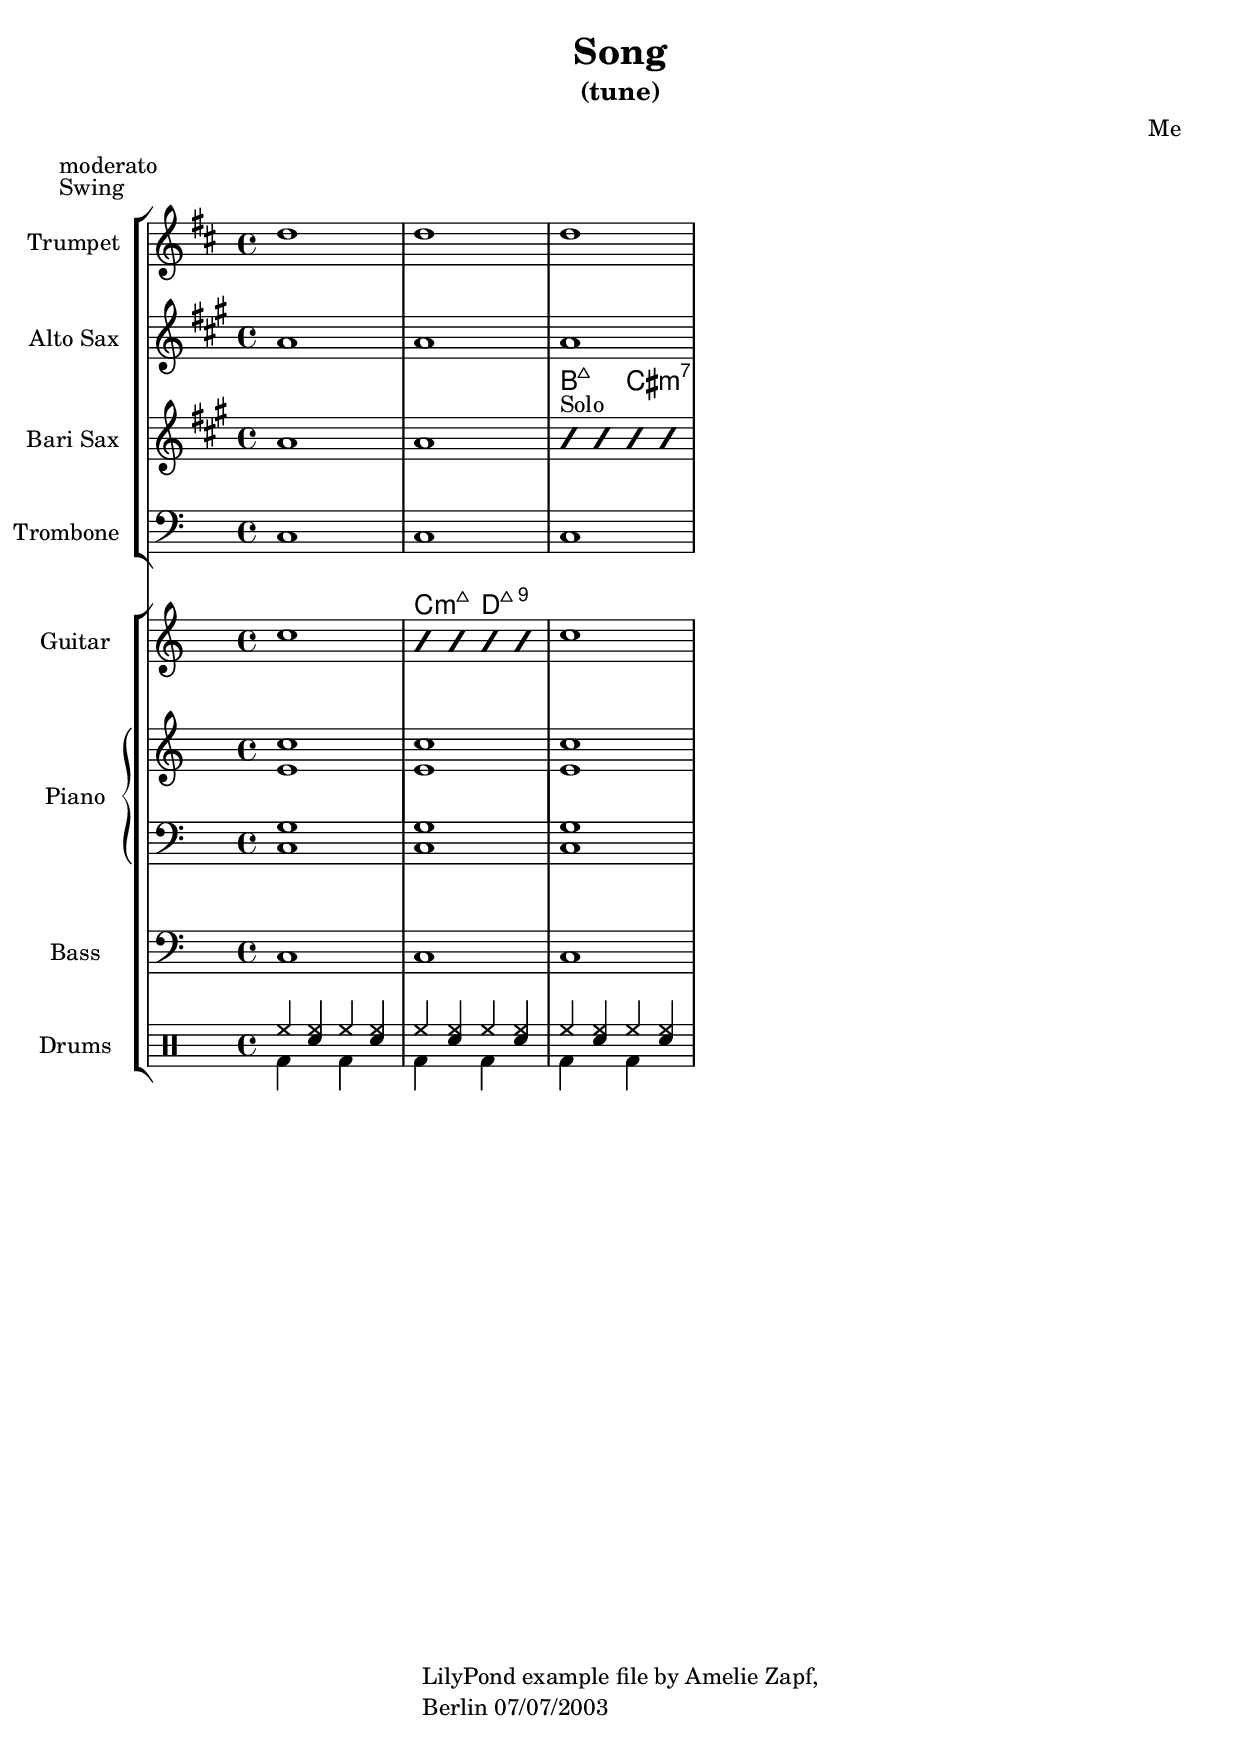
%% Do not edit this file; it is auto-generated from LSR http://lsr.dsi.unimi.it
%% This file is in the public domain.
\version "2.11.62"

\header {
  lsrtags = "keyboards, percussion, fretted-strings, template"

  texidoces = "
Ésta es una plantilla bastante avanzada, para un conjunto de
jazz. Observe que la notación de todos los instrumentos está en
@code{\\key c \\major} (Do mayor). Esto se refiere al tono de
concierto; la armadura se transporta automáticamente si la música está
dentro de una sección @code{\\transpose}.

"
  doctitlees = "Plantilla para combo de jazz"
  
  texidocde = "
Hier ist ein ziemlich kompliziertes Beispiel für ein Jazz-Ensemble. Achtung: 
Alle Instrumente sind in @code{\key c \major} (C-Dur) notiert. Das bezieht sich 
auf die klingende Musik: LilyPond transponiert die Tonart automatisch, wenn 
sich die Noten innerhalb eines @code{\transpose}-Abschnitts befinden.

"

  doctitlede = "Vorlage für Jazz-Combo"

  texidoc = "
This is quite an advanced template, for a jazz ensemble. Note that all
instruments are notated in @code{\\key c \\major}. This refers to the
key in concert pitch; the key will be automatically transposed if the
music is within a @code{\\transpose} section.

"
  doctitle = "Jazz combo template"
} % begin verbatim
\header {
  title = "Song"
  subtitle = "(tune)"
  composer = "Me"
  meter = "moderato"
  piece = "Swing"
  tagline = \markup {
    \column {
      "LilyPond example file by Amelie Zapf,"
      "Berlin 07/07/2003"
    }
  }
}

%#(set-global-staff-size 16)
\include "english.ly"

%%%%%%%%%%%% Some macros %%%%%%%%%%%%%%%%%%%

sl = {
  \override NoteHead #'style = #'slash
  \override Stem #'transparent = ##t
}
nsl = {
  \revert NoteHead #'style
  \revert Stem #'transparent
}
crOn = \override NoteHead #'style = #'cross
crOff = \revert NoteHead #'style

%% insert chord name style stuff here.

jazzChords = { }

%%%%%%%%%%%% Keys'n'thangs %%%%%%%%%%%%%%%%%

global = { \time 4/4 }

Key = { \key c \major }

% ############ Horns ############

% ------ Trumpet ------
trpt = \transpose c d \relative c'' {
  \Key
  c1 | c | c |
}
trpHarmony = \transpose c' d {
  \jazzChords
}
trumpet = {
  \global
  \set Staff.instrumentName = #"Trumpet"
  \clef treble
  <<
    \trpt
  >>
}

% ------ Alto Saxophone ------
alto = \transpose c a \relative c' {
  \Key
  c1 | c | c |
}
altoHarmony = \transpose c' a {
  \jazzChords
}
altoSax = {
  \global
  \set Staff.instrumentName = #"Alto Sax"
  \clef treble
  <<
    \alto
  >>
}

% ------ Baritone Saxophone ------
bari = \transpose c a' \relative c {
  \Key
  c1
  c1
  \sl
  d4^"Solo" d d d
  \nsl
}
bariHarmony = \transpose c' a \chordmode {
  \jazzChords s1 s d2:maj e:m7
}
bariSax = {
  \global
  \set Staff.instrumentName = #"Bari Sax"
  \clef treble
  <<
    \bari
  >>
}

% ------ Trombone ------
tbone = \relative c {
  \Key
  c1 | c | c
}
tboneHarmony = \chordmode {
  \jazzChords
}
trombone = {
  \global
  \set Staff.instrumentName = #"Trombone"
  \clef bass
  <<
    \tbone
  >>
}

% ############ Rhythm Section #############

% ------ Guitar ------
gtr = \relative c'' {
  \Key
  c1
  \sl
  b4 b b b
  \nsl
  c1
}
gtrHarmony = \chordmode {
  \jazzChords
  s1 c2:min7+ d2:maj9
}
guitar = {
  \global
  \set Staff.instrumentName = #"Guitar"
  \clef treble
  <<
    \gtr
  >>
}

%% ------ Piano ------
rhUpper = \relative c'' {
  \voiceOne
  \Key
  c1 | c | c
}
rhLower = \relative c' {
  \voiceTwo
  \Key
  e1 | e | e
}

lhUpper = \relative c' {
  \voiceOne
  \Key
  g1 | g | g
}
lhLower = \relative c {
  \voiceTwo
  \Key
  c1 | c | c
}

PianoRH = {
  \clef treble
  \global
  \set Staff.midiInstrument = #"acoustic grand"
  <<
    \new Voice = "one" \rhUpper
    \new Voice = "two" \rhLower
  >>
}
PianoLH = {
  \clef bass
  \global
  \set Staff.midiInstrument = "acoustic grand"
  <<
    \new Voice = "one" \lhUpper
    \new Voice = "two" \lhLower
  >>
}

piano = {
  <<
    \set PianoStaff.instrumentName = #"Piano"
    \new Staff = "upper" \PianoRH
    \new Staff = "lower" \PianoLH
  >>
}

% ------ Bass Guitar ------
Bass = \relative c {
  \Key
  c1 | c | c
}
bass = {
  \global
  \set Staff.instrumentName = #"Bass"
  \clef bass
  <<
    \Bass
  >>
}

% ------ Drums ------
up = \drummode {
  \voiceOne
  hh4 <hh sn> hh <hh sn>
  hh4 <hh sn> hh <hh sn>
  hh4 <hh sn> hh <hh sn>
}
down = \drummode {
  \voiceTwo
  bd4 s bd s
  bd4 s bd s
  bd4 s bd s
}

drumContents = {
  \global
  <<
    \set DrumStaff.instrumentName = #"Drums"
    \new DrumVoice \up
    \new DrumVoice \down
  >>
}

%%%%%%%%% It All Goes Together Here %%%%%%%%%%%%%%%%%%%%%%

\score {
  <<
    \new StaffGroup = "horns" <<
      \new Staff = "trumpet" \trumpet
      \new Staff = "altosax" \altoSax
      \new ChordNames = "barichords" \bariHarmony
      \new Staff = "barisax" \bariSax
      \new Staff = "trombone" \trombone
    >>
    
    \new StaffGroup = "rhythm" <<
      \new ChordNames = "chords" \gtrHarmony
      \new Staff = "guitar" \guitar
      \new PianoStaff = "piano" \piano
      \new Staff = "bass" \bass
      \new DrumStaff \drumContents
    >>
  >>
  
  \layout {
    \context { \RemoveEmptyStaffContext }
    \context {
      \Score
      \override BarNumber #'padding = #3
      \override RehearsalMark #'padding = #2
      skipBars = ##t
    }
  }
  
  \midi { }
}
